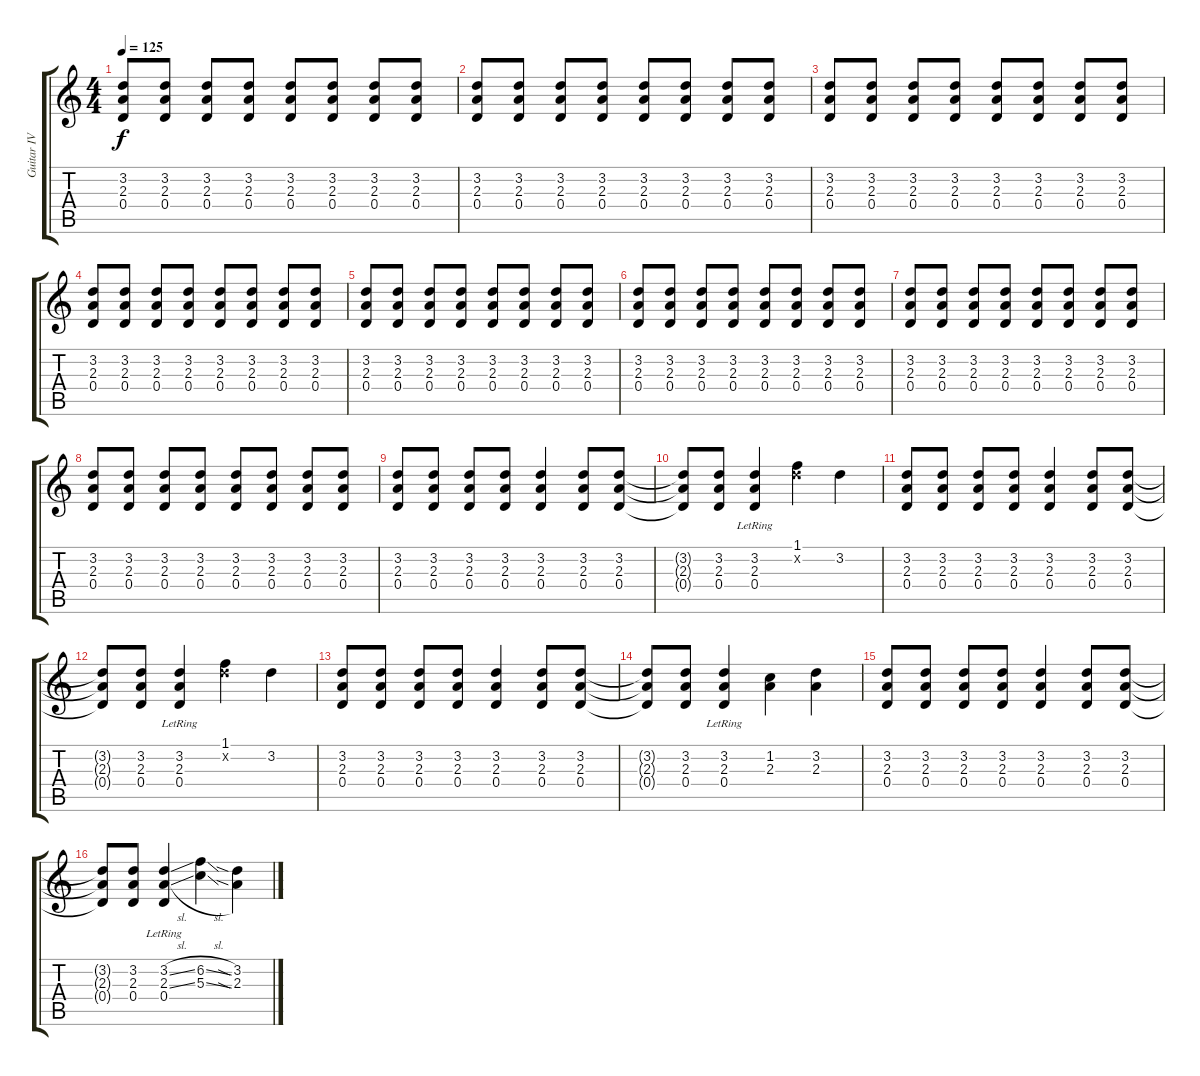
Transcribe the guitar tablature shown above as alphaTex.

\track ("Guitar IV" "Guitar IV") {instrument overdrivenguitar}
\staff {score tabs}
\tuning (E4 B3 G3 D3 A2 E2) {hide}
\ts (4 4)
\tempo 125
\clef g2
\ks c
(3.2 2.3 0.4).8{dy f} (3.2 2.3 0.4).8 (3.2 2.3 0.4).8 (3.2 2.3 0.4).8 (3.2 2.3 0.4).8 (3.2 2.3 0.4).8 (3.2 2.3 0.4).8 (3.2 2.3 0.4).8 |
(3.2 2.3 0.4).8 (3.2 2.3 0.4).8 (3.2 2.3 0.4).8 (3.2 2.3 0.4).8 (3.2 2.3 0.4).8 (3.2 2.3 0.4).8 (3.2 2.3 0.4).8 (3.2 2.3 0.4).8 |
(3.2 2.3 0.4).8 (3.2 2.3 0.4).8 (3.2 2.3 0.4).8 (3.2 2.3 0.4).8 (3.2 2.3 0.4).8 (3.2 2.3 0.4).8 (3.2 2.3 0.4).8 (3.2 2.3 0.4).8 |
(3.2 2.3 0.4).8 (3.2 2.3 0.4).8 (3.2 2.3 0.4).8 (3.2 2.3 0.4).8 (3.2 2.3 0.4).8 (3.2 2.3 0.4).8 (3.2 2.3 0.4).8 (3.2 2.3 0.4).8 |
(3.2 2.3 0.4).8 (3.2 2.3 0.4).8 (3.2 2.3 0.4).8 (3.2 2.3 0.4).8 (3.2 2.3 0.4).8 (3.2 2.3 0.4).8 (3.2 2.3 0.4).8 (3.2 2.3 0.4).8 |
(3.2 2.3 0.4).8 (3.2 2.3 0.4).8 (3.2 2.3 0.4).8 (3.2 2.3 0.4).8 (3.2 2.3 0.4).8 (3.2 2.3 0.4).8 (3.2 2.3 0.4).8 (3.2 2.3 0.4).8 |
(3.2 2.3 0.4).8 (3.2 2.3 0.4).8 (3.2 2.3 0.4).8 (3.2 2.3 0.4).8 (3.2 2.3 0.4).8 (3.2 2.3 0.4).8 (3.2 2.3 0.4).8 (3.2 2.3 0.4).8 |
(3.2 2.3 0.4).8 (3.2 2.3 0.4).8 (3.2 2.3 0.4).8 (3.2 2.3 0.4).8 (3.2 2.3 0.4).8 (3.2 2.3 0.4).8 (3.2 2.3 0.4).8 (3.2 2.3 0.4).8 |
(3.2 2.3 0.4).8 (3.2 2.3 0.4).8 (3.2 2.3 0.4).8 (3.2 2.3 0.4).8 (3.2 2.3 0.4).4 (3.2 2.3 0.4).8 (3.2 2.3 0.4).8 |
(3.2{t} 2.3{t} 0.4{t}).8 (3.2 2.3 0.4).8 (3.2{lr} 2.3 0.4{lr}).4 (1.1 3.2{x}).4 3.2.4 |
(3.2 2.3 0.4).8 (3.2 2.3 0.4).8 (3.2 2.3 0.4).8 (3.2 2.3 0.4).8 (3.2 2.3 0.4).4 (3.2 2.3 0.4).8 (3.2 2.3 0.4).8 |
(3.2{t} 2.3{t} 0.4{t}).8 (3.2 2.3 0.4).8 (3.2{lr} 2.3{lr} 0.4{lr}).4 (1.1 3.2{x}).4 3.2.4 |
(3.2 2.3 0.4).8 (3.2 2.3 0.4).8 (3.2 2.3 0.4).8 (3.2 2.3 0.4).8 (3.2 2.3 0.4).4 (3.2 2.3 0.4).8 (3.2 2.3 0.4).8 |
(3.2{t} 2.3{t} 0.4{t}).8 (3.2 2.3 0.4).8 (3.2 2.3{lr} 0.4{lr}).4 (1.2 2.3).4 (3.2 2.3).4 |
(3.2 2.3 0.4).8 (3.2 2.3 0.4).8 (3.2 2.3 0.4).8 (3.2 2.3 0.4).8 (3.2 2.3 0.4).4 (3.2 2.3 0.4).8 (3.2 2.3 0.4).8 |
(3.2{t} 2.3{t} 0.4{t}).8 (3.2 2.3 0.4).8 (3.2{sl} 2.3{sl} 0.4{lr}).4 (6.2{sl} 5.3{sl}).4 (3.2{sia} 2.3{sia}).4
